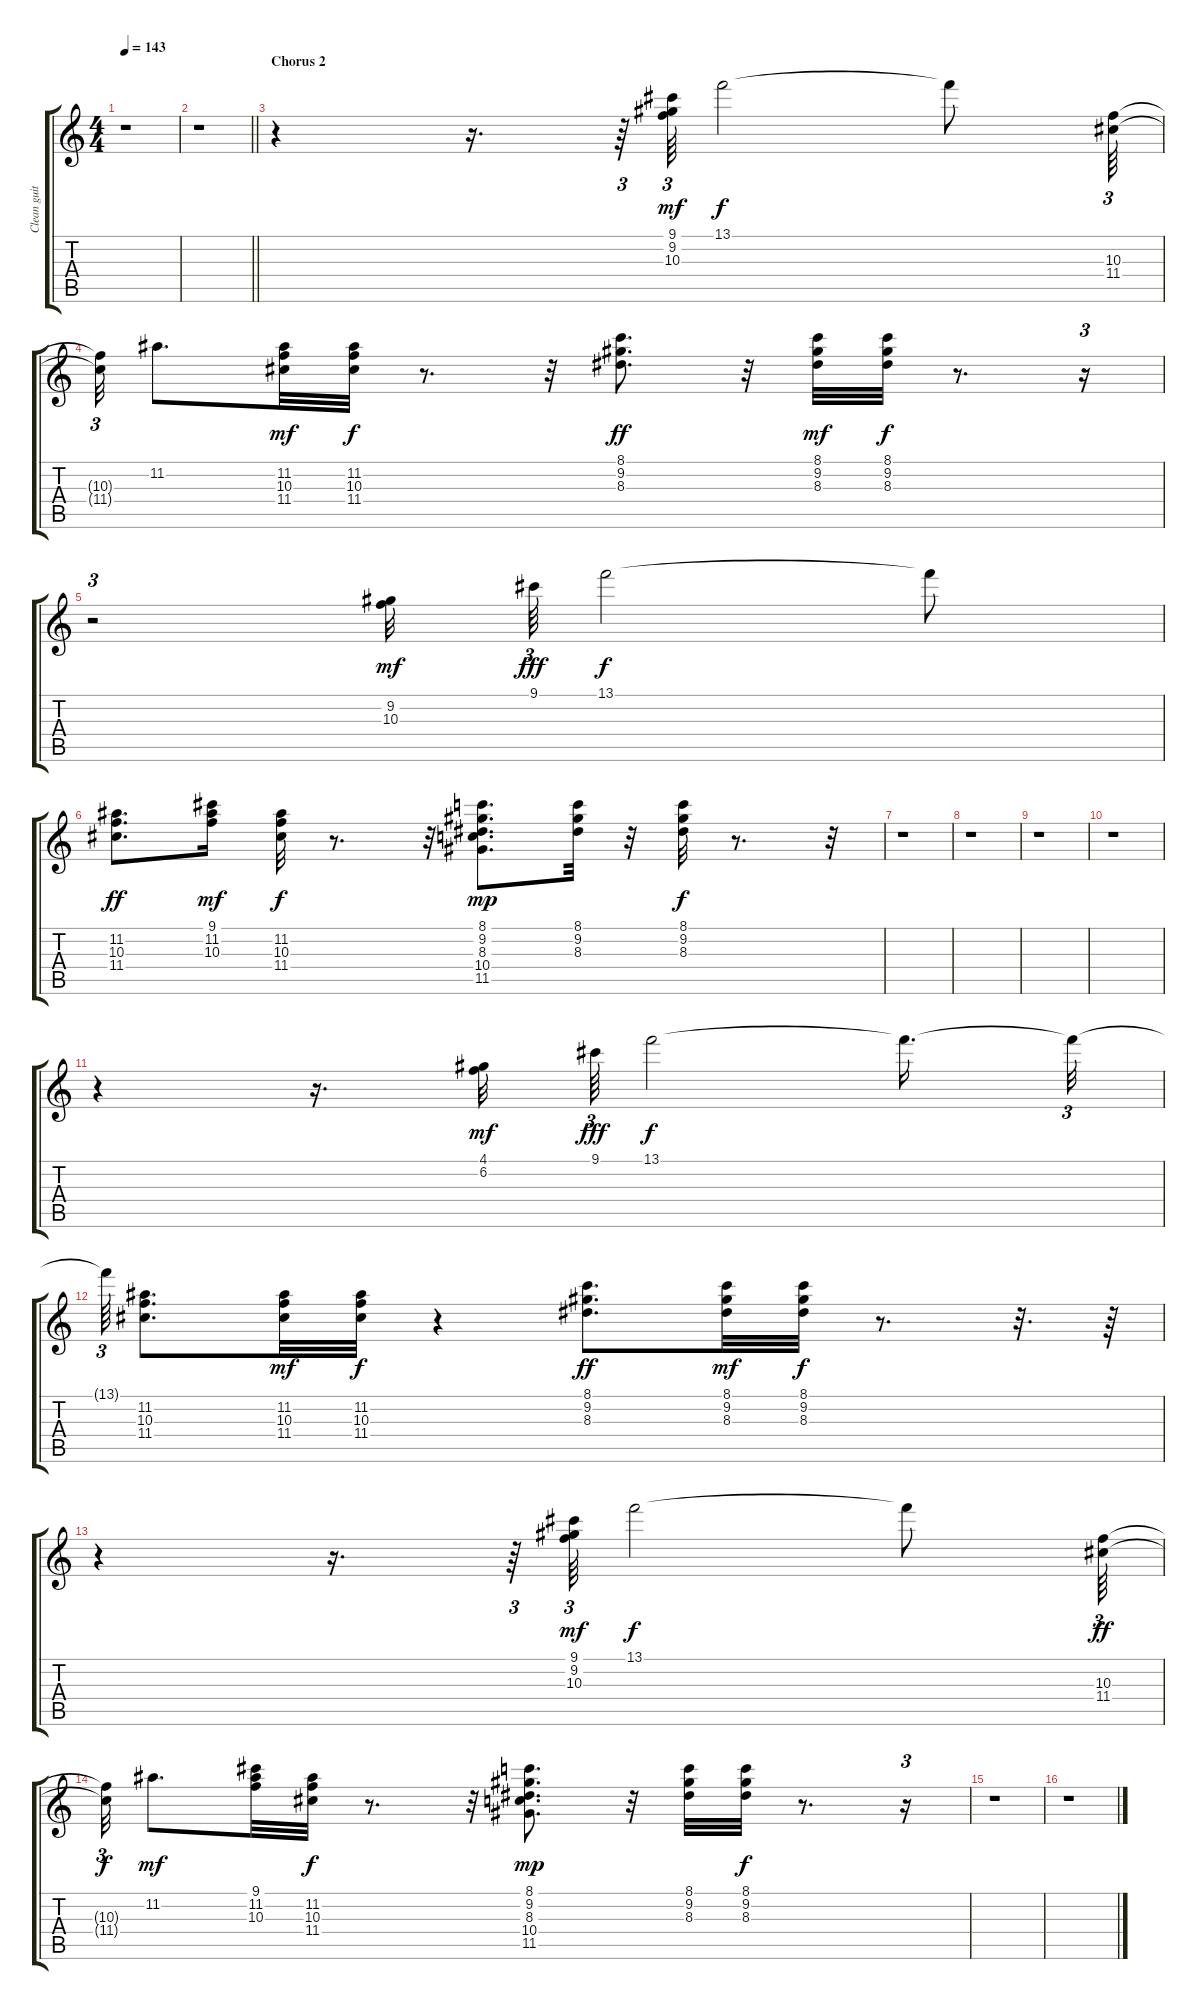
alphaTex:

\track ("Clean guitar" "Clean guit") {instrument electricguitarjazz}
\staff {score tabs}
\tuning (E4 B3 G3 D3 A2 E2) {hide}
\ts (4 4)
\tempo 143
\clef g2
\ks c
r.1{dy f} |
\barLineRight lightlight
r.1 |
\section ("" "Chorus 2")
r.4 r.16{d} r.64{tu (3 2)} (9.1 9.2 10.3).64{tu (3 2) dy mf} 13.1.2{dy f} 13.1{t}.8 (10.3 11.4).64{tu (3 2)} |
(10.3{t} 11.4{t}).32{tu (3 2)} 11.2.8{d} (11.2 10.3 11.4).32{dy mf} (11.2 10.3 11.4).32{dy f} r.8{d} r.32 (8.1 9.2 8.3).8{d dy ff} r.32 (8.1 9.2 8.3).32{dy mf} (8.1 9.2 8.3).32{dy f} r.8{d} r.16{tu (3 2)} |
r.2{tu (3 2)} (9.2 10.3).32{dy mf} 9.1.64{tu (3 2) dy fff} 13.1.2{dy f} 13.1{t}.8 |
(11.2 10.3 11.4).8{d dy ff} (9.1 11.2 10.3).16{dy mf} (11.2 10.3 11.4).32{dy f} r.8{d} r.32 (8.1 9.2 8.3 10.4 11.5).8{d dy mp} (8.1 9.2 8.3).32 r.32 (8.1 9.2 8.3).32{dy f} r.8{d} r.32 |
r.1 |
r.1 |
r.1 |
r.1 |
r.4 r.16{d} (4.1 6.2).32{dy mf} 9.1.64{tu (3 2) dy fff} 13.1.2{dy f} 13.1{t}.16{d} 13.1{t}.32{tu (3 2)} |
13.1{t}.64{tu (3 2)} (11.2 10.3 11.4).8{d} (11.2 10.3 11.4).32{dy mf} (11.2 10.3 11.4).32{dy f} r.4 (8.1 9.2 8.3).8{d dy ff} (8.1 9.2 8.3).32{dy mf} (8.1 9.2 8.3).32{dy f} r.8{d} r.32{d} r.64 |
r.4 r.16{d} r.64{tu (3 2)} (9.1 9.2 10.3).64{tu (3 2) dy mf} 13.1.2{dy f} 13.1{t}.8 (10.3 11.4).64{tu (3 2) dy ff} |
(10.3{t} 11.4{t}).32{tu (3 2) dy f} 11.2.8{d dy mf} (9.1 11.2 10.3).32 (11.2 10.3 11.4).32{dy f} r.8{d} r.32 (8.1 9.2 8.3 10.4 11.5).8{d dy mp} r.32 (8.1 9.2 8.3).32 (8.1 9.2 8.3).32{dy f} r.8{d} r.16{tu (3 2)} |
r.1 |
r.1
